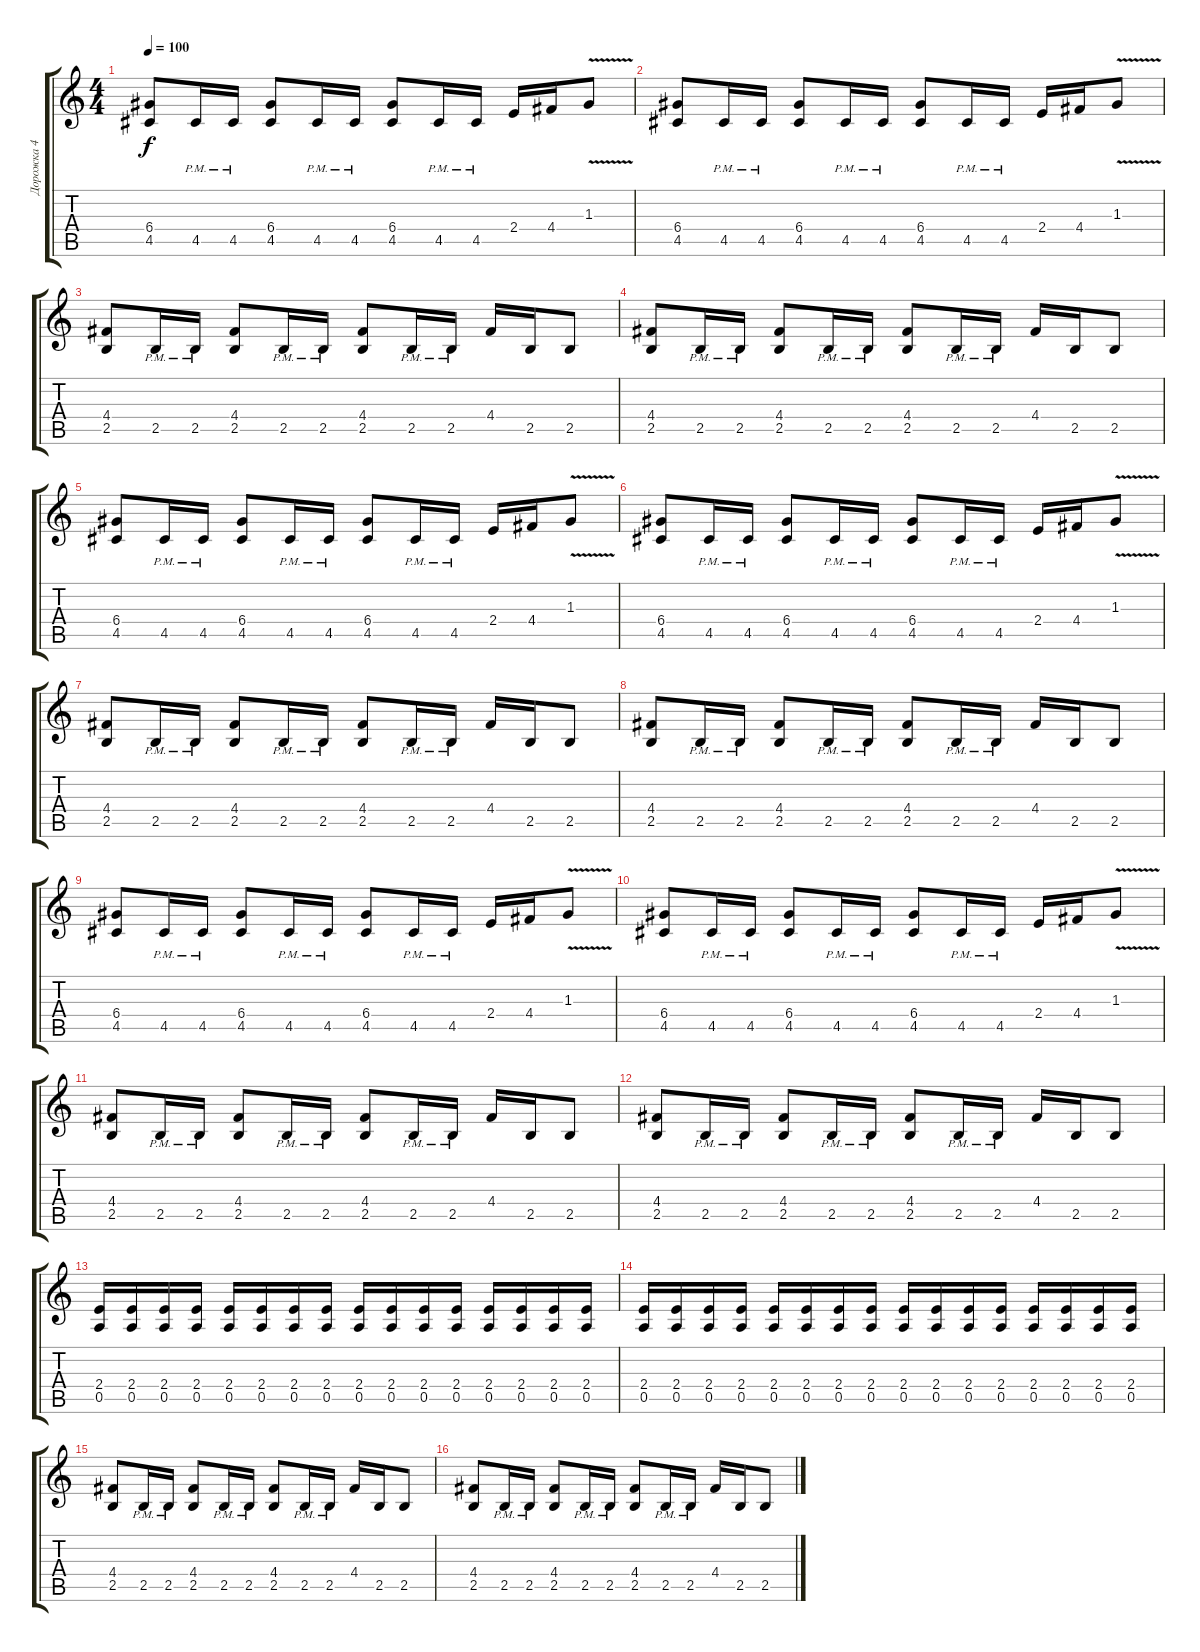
\track ("Дорожка 4" "Дорожка 4") {instrument overdrivenguitar}
\staff {score tabs}
\tuning (E4 B3 G3 D3 A2 E2) {hide}
\ts (4 4)
\tempo 100
\clef g2
\ks c
(6.4 4.5).8{dy f} 4.5{pm}.16 4.5{pm}.16 (6.4 4.5).8 4.5{pm}.16 4.5{pm}.16 (6.4 4.5).8 4.5{pm}.16 4.5{pm}.16 2.4.16 4.4.16 1.3{v}.8 |
(6.4 4.5).8 4.5{pm}.16 4.5{pm}.16 (6.4 4.5).8 4.5{pm}.16 4.5{pm}.16 (6.4 4.5).8 4.5{pm}.16 4.5{pm}.16 2.4.16 4.4.16 1.3{v}.8 |
(4.4 2.5).8 2.5{pm}.16 2.5{pm}.16 (4.4 2.5).8 2.5{pm}.16 2.5{pm}.16 (4.4 2.5).8 2.5{pm}.16 2.5{pm}.16 4.4.16 2.5.16 2.5.8 |
(4.4 2.5).8 2.5{pm}.16 2.5{pm}.16 (4.4 2.5).8 2.5{pm}.16 2.5{pm}.16 (4.4 2.5).8 2.5{pm}.16 2.5{pm}.16 4.4.16 2.5.16 2.5.8 |
(6.4 4.5).8 4.5{pm}.16 4.5{pm}.16 (6.4 4.5).8 4.5{pm}.16 4.5{pm}.16 (6.4 4.5).8 4.5{pm}.16 4.5{pm}.16 2.4.16 4.4.16 1.3{v}.8 |
(6.4 4.5).8 4.5{pm}.16 4.5{pm}.16 (6.4 4.5).8 4.5{pm}.16 4.5{pm}.16 (6.4 4.5).8 4.5{pm}.16 4.5{pm}.16 2.4.16 4.4.16 1.3{v}.8 |
(4.4 2.5).8 2.5{pm}.16 2.5{pm}.16 (4.4 2.5).8 2.5{pm}.16 2.5{pm}.16 (4.4 2.5).8 2.5{pm}.16 2.5{pm}.16 4.4.16 2.5.16 2.5.8 |
(4.4 2.5).8 2.5{pm}.16 2.5{pm}.16 (4.4 2.5).8 2.5{pm}.16 2.5{pm}.16 (4.4 2.5).8 2.5{pm}.16 2.5{pm}.16 4.4.16 2.5.16 2.5.8 |
(6.4 4.5).8 4.5{pm}.16 4.5{pm}.16 (6.4 4.5).8 4.5{pm}.16 4.5{pm}.16 (6.4 4.5).8 4.5{pm}.16 4.5{pm}.16 2.4.16 4.4.16 1.3{v}.8 |
(6.4 4.5).8 4.5{pm}.16 4.5{pm}.16 (6.4 4.5).8 4.5{pm}.16 4.5{pm}.16 (6.4 4.5).8 4.5{pm}.16 4.5{pm}.16 2.4.16 4.4.16 1.3{v}.8 |
(4.4 2.5).8 2.5{pm}.16 2.5{pm}.16 (4.4 2.5).8 2.5{pm}.16 2.5{pm}.16 (4.4 2.5).8 2.5{pm}.16 2.5{pm}.16 4.4.16 2.5.16 2.5.8 |
(4.4 2.5).8 2.5{pm}.16 2.5{pm}.16 (4.4 2.5).8 2.5{pm}.16 2.5{pm}.16 (4.4 2.5).8 2.5{pm}.16 2.5{pm}.16 4.4.16 2.5.16 2.5.8 |
(2.4 0.5).16 (2.4 0.5).16 (2.4 0.5).16 (2.4 0.5).16 (2.4 0.5).16 (2.4 0.5).16 (2.4 0.5).16 (2.4 0.5).16 (2.4 0.5).16 (2.4 0.5).16 (2.4 0.5).16 (2.4 0.5).16 (2.4 0.5).16 (2.4 0.5).16 (2.4 0.5).16 (2.4 0.5).16 |
(2.4 0.5).16 (2.4 0.5).16 (2.4 0.5).16 (2.4 0.5).16 (2.4 0.5).16 (2.4 0.5).16 (2.4 0.5).16 (2.4 0.5).16 (2.4 0.5).16 (2.4 0.5).16 (2.4 0.5).16 (2.4 0.5).16 (2.4 0.5).16 (2.4 0.5).16 (2.4 0.5).16 (2.4 0.5).16 |
(4.4 2.5).8 2.5{pm}.16 2.5{pm}.16 (4.4 2.5).8 2.5{pm}.16 2.5{pm}.16 (4.4 2.5).8 2.5{pm}.16 2.5{pm}.16 4.4.16 2.5.16 2.5.8 |
(4.4 2.5).8 2.5{pm}.16 2.5{pm}.16 (4.4 2.5).8 2.5{pm}.16 2.5{pm}.16 (4.4 2.5).8 2.5{pm}.16 2.5{pm}.16 4.4.16 2.5.16 2.5.8
